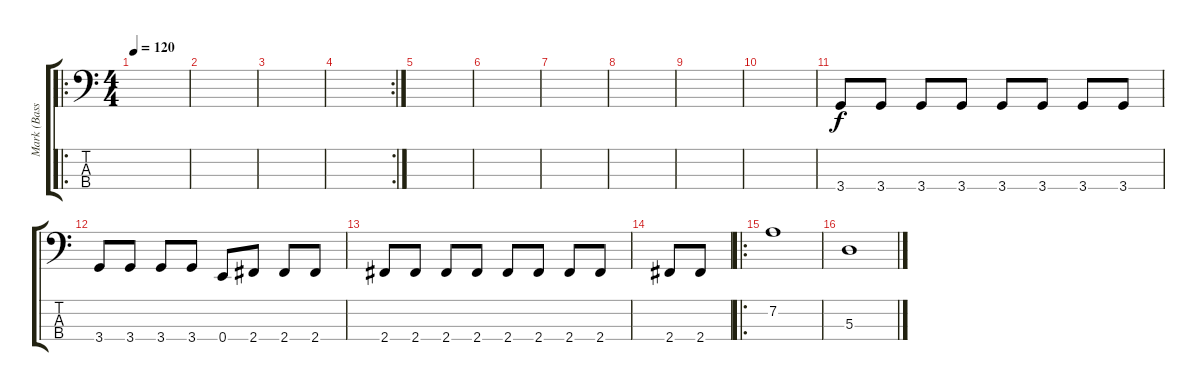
\track ("Mark (Bass)" "Mark (Bass") {instrument electricbassfinger}
\staff {score tabs}
\tuning (G2 D2 A1 E1) {hide}
\ro
\ts (4 4)
\tempo 120
\clef f4
\ks c
|
|
|
\rc 2
|
|
|
|
|
|
|
3.4.8 3.4.8 3.4.8 3.4.8 3.4.8 3.4.8 3.4.8 3.4.8 |
3.4.8 3.4.8 3.4.8 3.4.8 0.4.8 2.4.8 2.4.8 2.4.8 |
2.4.8 2.4.8 2.4.8 2.4.8 2.4.8 2.4.8 2.4.8 2.4.8 |
2.4.8 2.4.8 |
\ro
7.2.1 |
5.3.1
